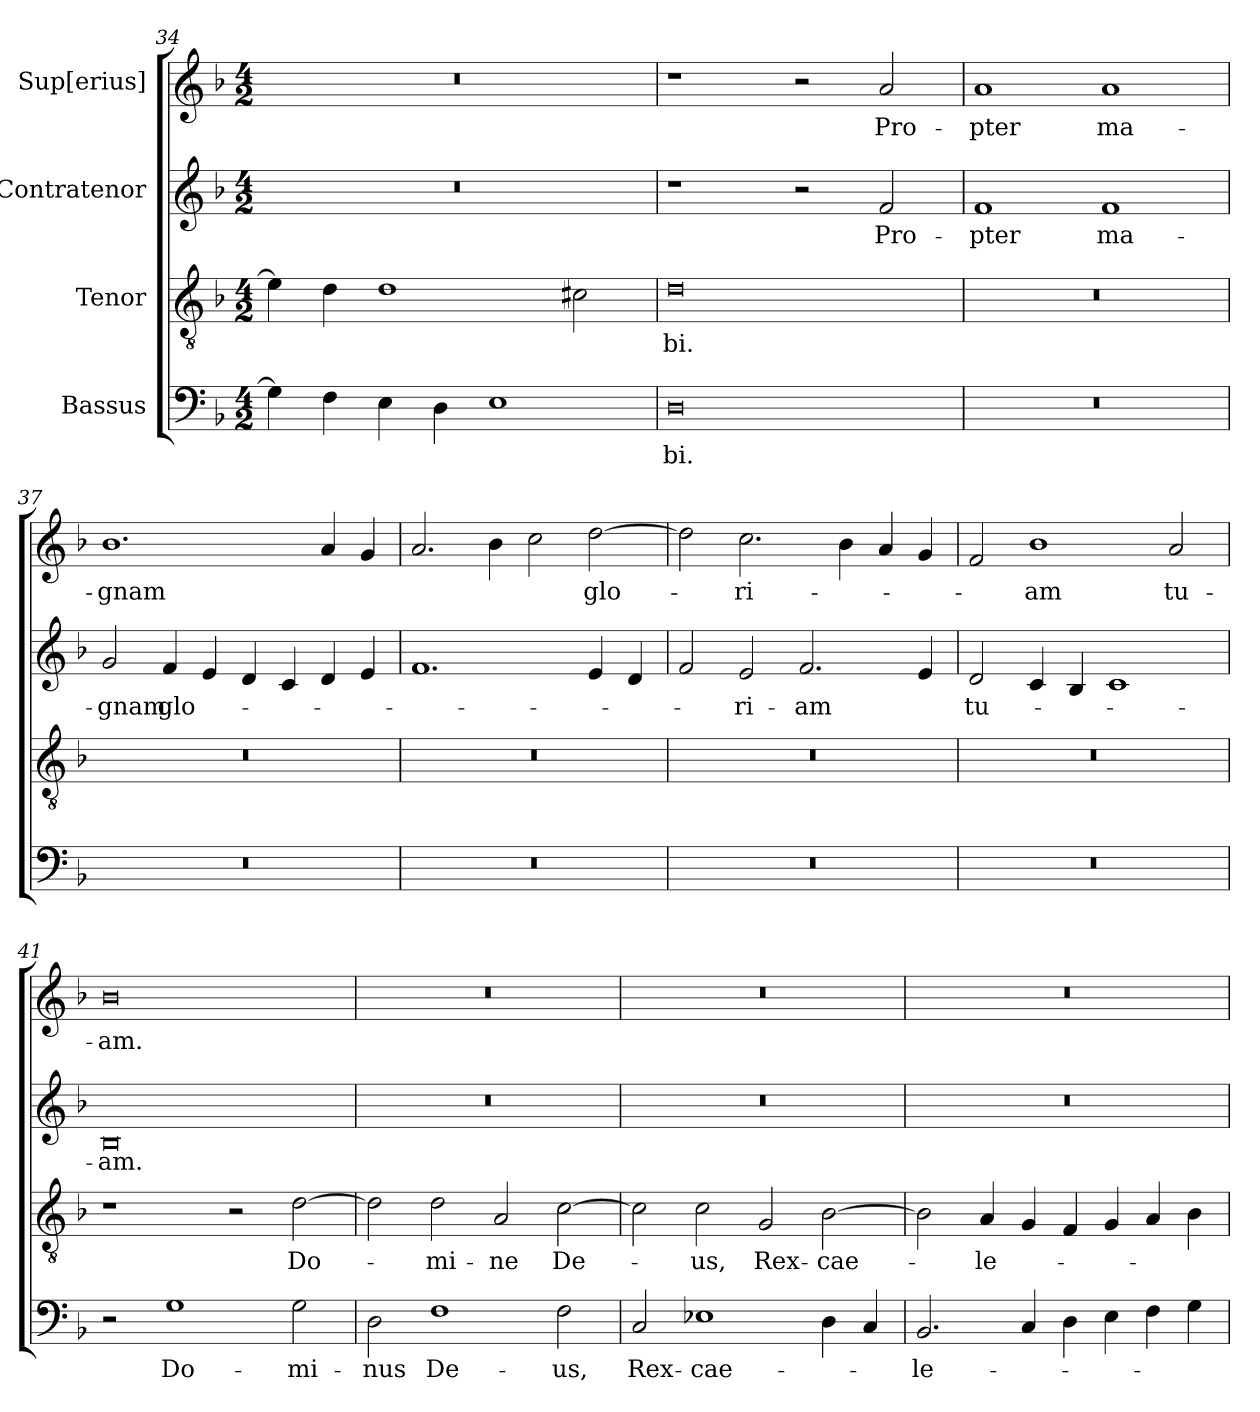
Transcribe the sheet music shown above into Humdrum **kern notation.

**kern	**text	**kern	**text	**kern	**text	**kern	**text
*part4	*part4	*part3	*part3	*part2	*part2	*part1	*part1
*staff4	*staff4	*staff3	*staff3	*staff2	*staff2	*staff1	*staff1
*I"Bassus	*	*I"Tenor	*	*I"Contratenor	*	*I"Sup[erius]	*
*clefF4	*	*clefGv2	*	*clefG2	*	*clefG2	*
*k[b-]	*	*k[b-]	*	*k[b-]	*	*k[b-]	*
*M4/2	*	*M4/2	*	*M4/2	*	*M4/2	*
=34	=34	=34	=34	=34	=34	=34	=34
4G\]	.	4e\]	.	0r	.	0r	.
4F\	.	4d\	.	.	.	.	.
4E\	.	1d\	.	.	.	.	.
4D\	.	.	.	.	.	.	.
1E\	.	.	.	.	.	.	.
.	.	2c#X\	.	.	.	.	.
=35	=35	=35	=35	=35	=35	=35	=35
0D\	-bi.	0d\	-bi.	1r	.	1r	.
.	.	.	.	2r	.	2r	.
.	.	.	.	2f/	Pro-	2a/	Pro-
=36	=36	=36	=36	=36	=36	=36	=36
0r	.	0r	.	1f/	-pter	1a/	-pter
.	.	.	.	1f/	ma-	1a/	ma-
=37	=37	=37	=37	=37	=37	=37	=37
0r	.	0r	.	2g/	-gnam	1.b-\	-gnam
.	.	.	.	4f/	glo-	.	.
.	.	.	.	4e/	.	.	.
.	.	.	.	4d/	.	.	.
.	.	.	.	4c/	.	.	.
.	.	.	.	4d/	.	4a/	.
.	.	.	.	4e/	.	4g/	.
=38	=38	=38	=38	=38	=38	=38	=38
0r	.	0r	.	1.f/	.	2.a/	.
.	.	.	.	.	.	4b-\	.
.	.	.	.	.	.	2cc\	.
.	.	.	.	4e/	.	[2dd\	glo-
.	.	.	.	4d/	.	.	.
=39	=39	=39	=39	=39	=39	=39	=39
0r	.	0r	.	2f/	.	2dd\]	.
.	.	.	.	2e/	-ri-	2.cc\	-ri-
.	.	.	.	2.f/	-am	.	.
.	.	.	.	.	.	4b-\	.
.	.	.	.	.	.	4a/	.
.	.	.	.	4e/	.	4g/	.
=40	=40	=40	=40	=40	=40	=40	=40
0r	.	0r	.	2d/	tu-	2f/	.
.	.	.	.	4c/	.	1b-\	-am
.	.	.	.	4B-/	.	.	.
.	.	.	.	1c/	.	.	.
.	.	.	.	.	.	2a/	tu-
=41	=41	=41	=41	=41	=41	=41	=41
2r	.	1r	.	0B-/	-am.	0b-\	-am.
1G\	Do-	.	.	.	.	.	.
.	.	2r	.	.	.	.	.
2G\	-mi-	[2d\	Do-	.	.	.	.
=42	=42	=42	=42	=42	=42	=42	=42
2D\	-nus	2d\]	.	0r	.	0r	.
1F\	De-	2d\	-mi-	.	.	.	.
.	.	2A/	-ne	.	.	.	.
2F\	-us,	[2c\	De-	.	.	.	.
=43	=43	=43	=43	=43	=43	=43	=43
2C/	Rex-	2c\]	.	0r	.	0r	.
1E-X\	cae-	2c\	-us,	.	.	.	.
.	.	2G/	Rex-	.	.	.	.
4D\	.	[2B-\	cae-	.	.	.	.
4C/	.	.	.	.	.	.	.
=44	=44	=44	=44	=44	=44	=44	=44
2.BB-/	-le-	2B-\]	.	0r	.	0r	.
.	.	4A/	-le-	.	.	.	.
4C/	.	4G/	.	.	.	.	.
4D\	.	4F/	.	.	.	.	.
4E\	.	4G/	.	.	.	.	.
4F\	.	4A/	.	.	.	.	.
4G\	.	4B-\	.	.	.	.	.
=	=	=	=	=	=	=	=
*-	*-	*-	*-	*-	*-	*-	*-
